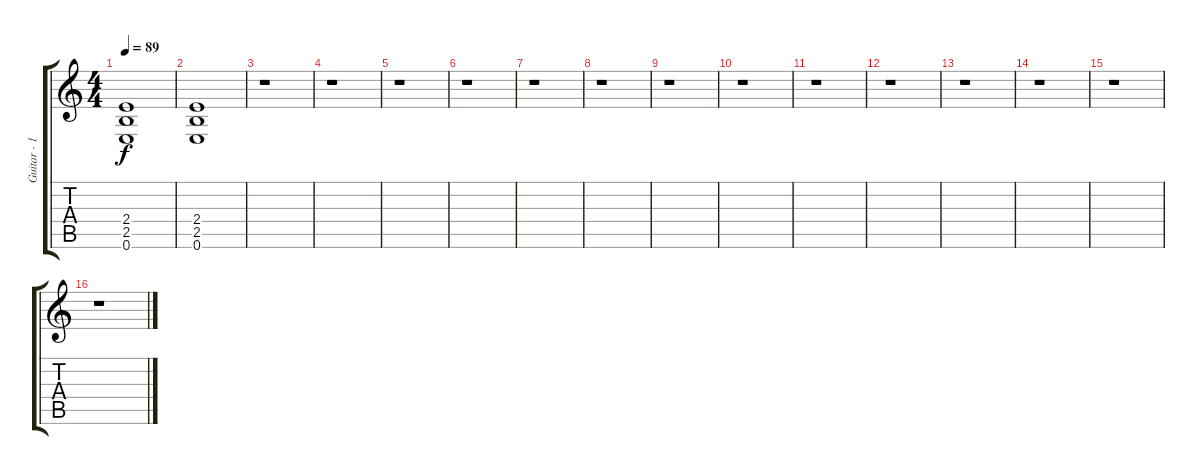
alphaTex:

\track ("Guitar - 1" "Guitar - 1") {instrument distortionguitar}
\staff {score tabs}
\tuning (E4 B3 G3 D3 A2 E2) {hide}
\ts (4 4)
\tempo 89
\clef g2
\ks c
(2.4 2.5 0.6).1{dy f} |
(2.4 2.5 0.6).1 |
r.1 |
r.1 |
r.1 |
r.1 |
r.1 |
r.1 |
r.1 |
r.1 |
r.1 |
r.1 |
r.1 |
r.1 |
r.1 |
r.1
